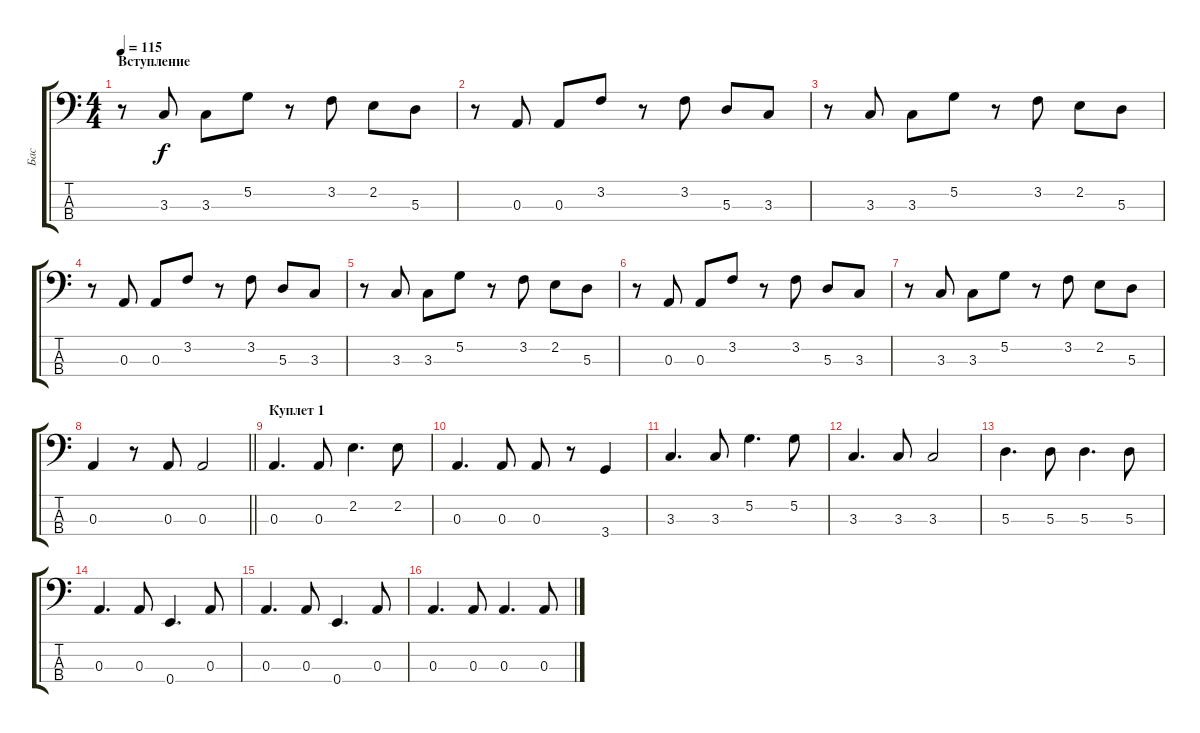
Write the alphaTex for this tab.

\track ("Бас" "Бас") {instrument electricbasspick}
\staff {score tabs}
\tuning (G2 D2 A1 E1) {hide}
\ts (4 4)
\section ("" "Вступление")
\tempo 115
\clef f4
\ks c
r.8{dy f instrument electricbasspick} 3.3.8 3.3.8 5.2.8 r.8 3.2.8 2.2.8 5.3.8 |
r.8 0.3.8 0.3.8 3.2.8 r.8 3.2.8 5.3.8 3.3.8 |
r.8 3.3.8 3.3.8 5.2.8 r.8 3.2.8 2.2.8 5.3.8 |
r.8 0.3.8 0.3.8 3.2.8 r.8 3.2.8 5.3.8 3.3.8 |
r.8 3.3.8 3.3.8 5.2.8 r.8 3.2.8 2.2.8 5.3.8 |
r.8 0.3.8 0.3.8 3.2.8 r.8 3.2.8 5.3.8 3.3.8 |
r.8 3.3.8 3.3.8 5.2.8 r.8 3.2.8 2.2.8 5.3.8 |
\barLineRight lightlight
0.3.4 r.8 0.3.8 0.3.2 |
\section ("" "Куплет 1")
0.3.4{d} 0.3.8 2.2.4{d} 2.2.8 |
0.3.4{d} 0.3.8 0.3.8 r.8 3.4.4 |
3.3.4{d} 3.3.8 5.2.4{d} 5.2.8 |
3.3.4{d} 3.3.8 3.3.2 |
5.3.4{d} 5.3.8 5.3.4{d} 5.3.8 |
0.3.4{d} 0.3.8 0.4.4{d} 0.3.8 |
0.3.4{d} 0.3.8 0.4.4{d} 0.3.8 |
0.3.4{d} 0.3.8 0.3.4{d} 0.3.8
